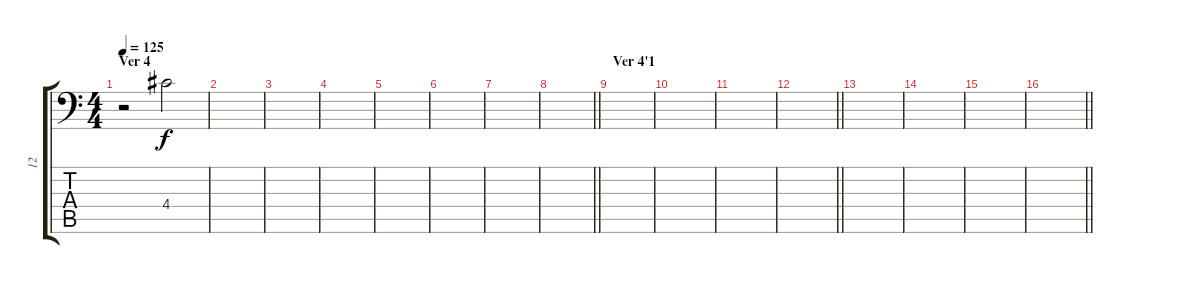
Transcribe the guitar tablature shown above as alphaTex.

\track ("12" "12") {instrument distortionguitar}
\staff {score tabs}
\tuning (B3 Gb3 D3 A2 E2 A1) {hide}
\ts (4 4)
\section ("" "Ver 4")
\tempo 125
\clef f4
\ks c
r.2{dy f} 4.4.2 |
|
|
|
|
|
|
\barLineRight lightlight
|
\section ("" "Ver 4'1")
|
|
|
\barLineRight lightlight
|
|
|
|
\barLineRight lightlight
